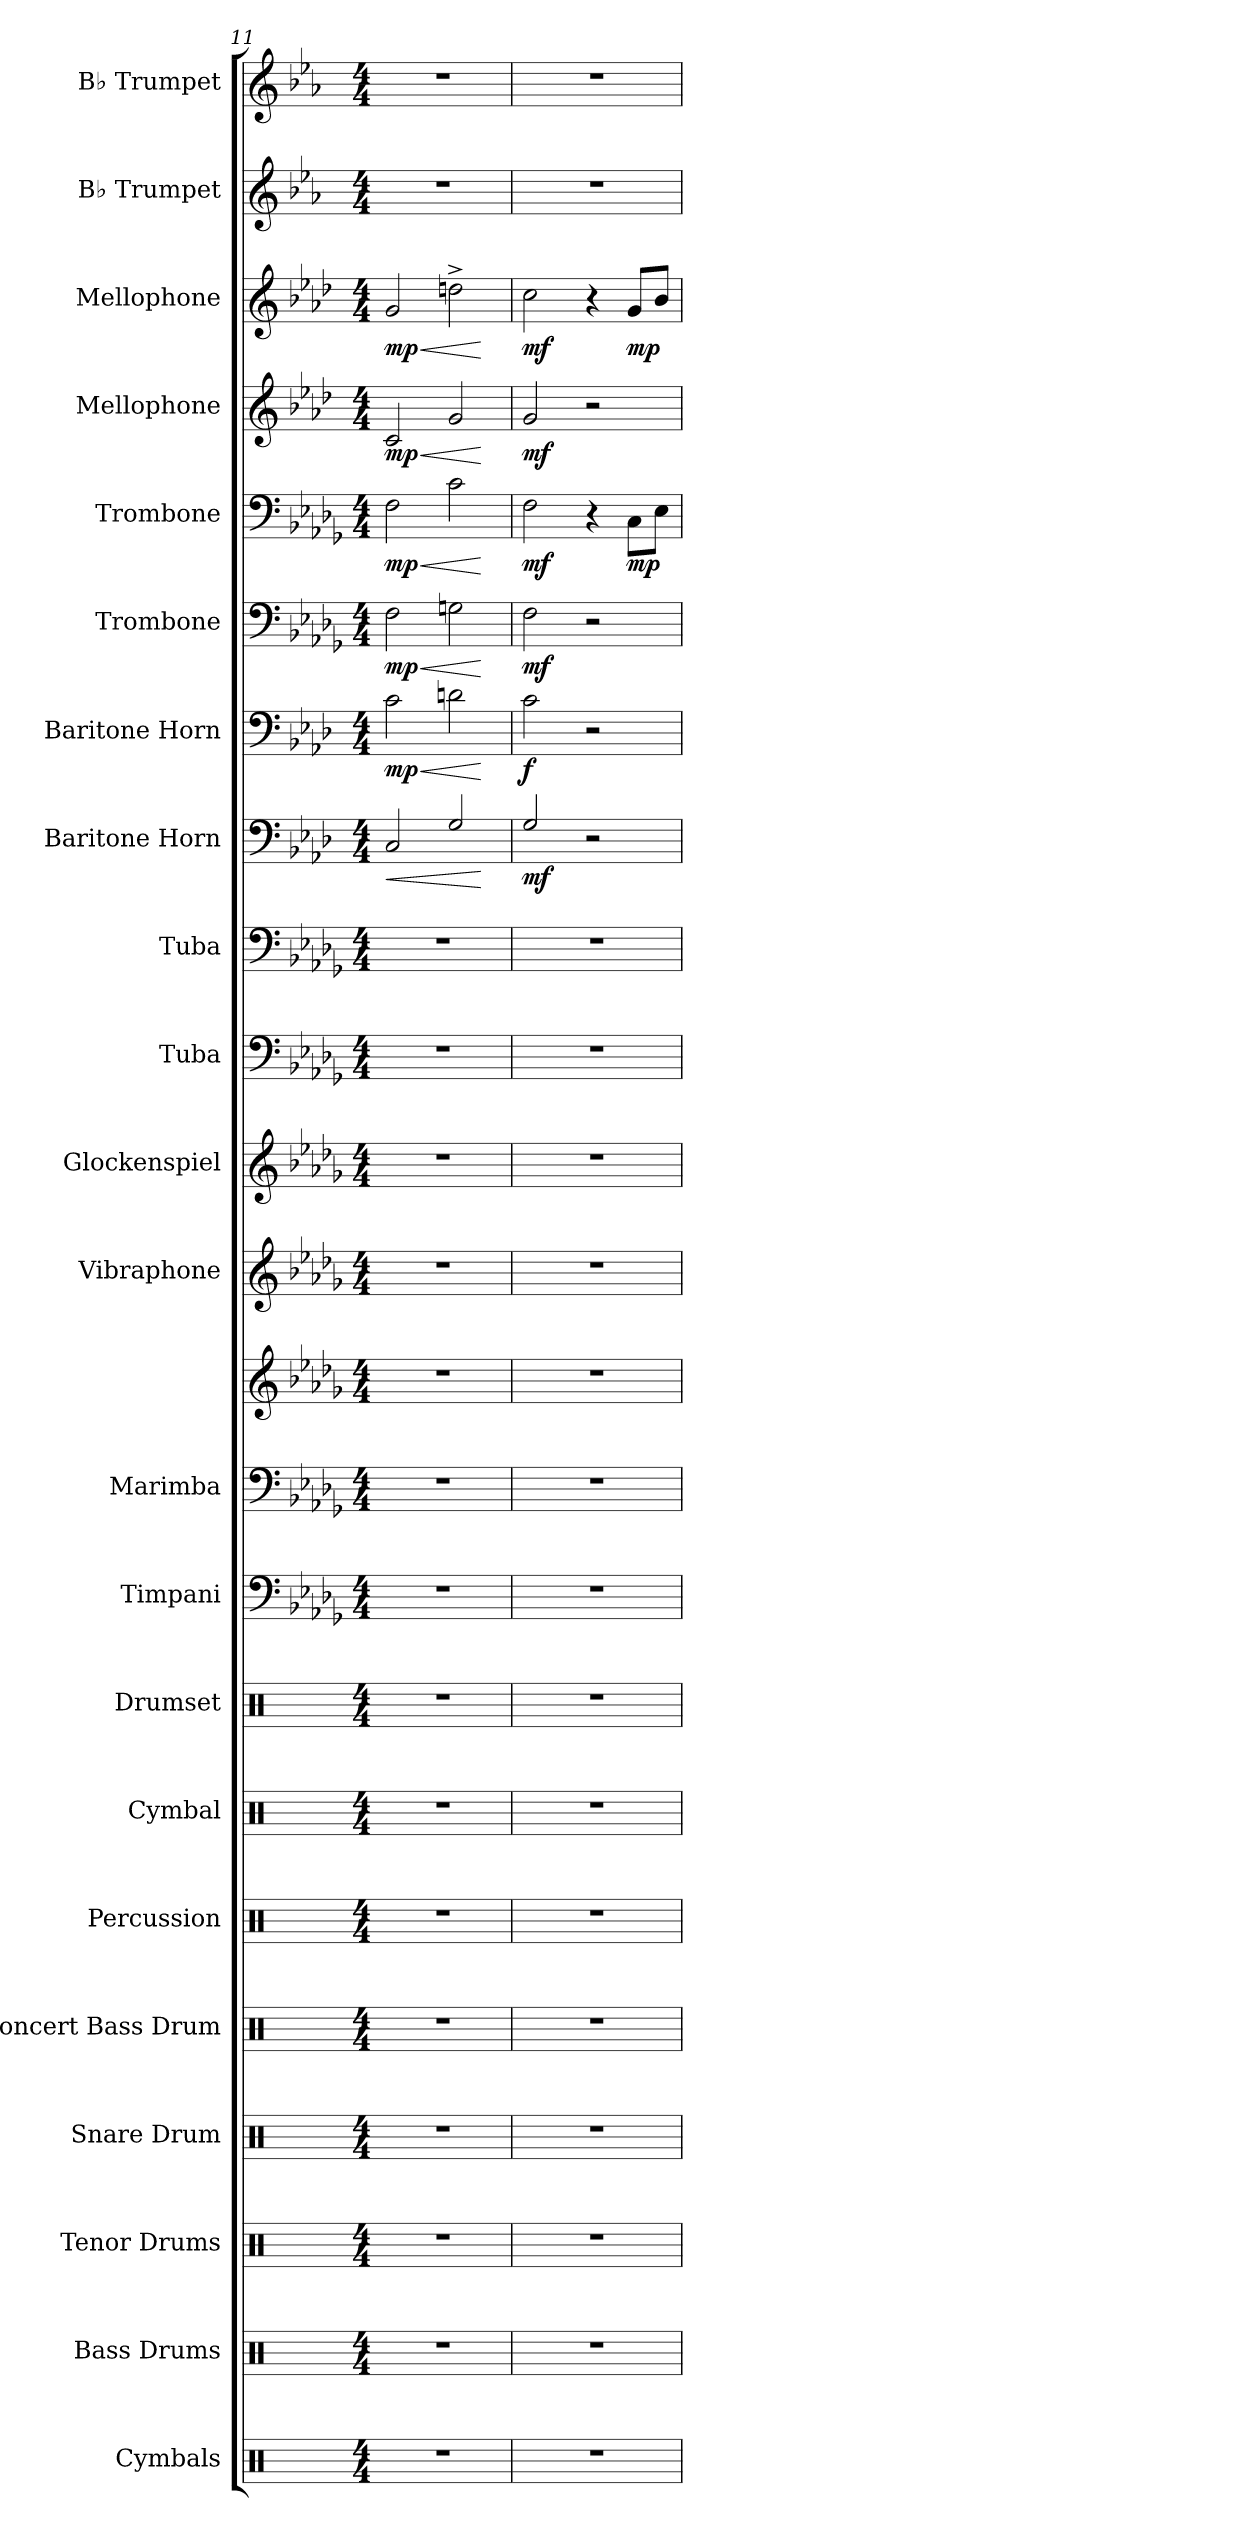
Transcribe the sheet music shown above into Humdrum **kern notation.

**kern	**kern	**kern	**kern	**kern	**kern	**kern	**kern	**kern	**kern	**kern	**kern	**kern	**kern	**kern	**kern	**dynam	**kern	**dynam	**kern	**dynam	**kern	**dynam	**kern	**dynam	**kern	**dynam	**kern	**kern
*part22	*part21	*part20	*part19	*part18	*part17	*part16	*part15	*part14	*part13	*part13	*part12	*part11	*part10	*part9	*part8	*part8	*part7	*part7	*part6	*part6	*part5	*part5	*part4	*part4	*part3	*part3	*part2	*part1
*staff23	*staff22	*staff21	*staff20	*staff19	*staff18	*staff17	*staff16	*staff15	*staff14	*staff13	*staff12	*staff11	*staff10	*staff9	*staff8	*staff8	*staff7	*staff7	*staff6	*staff6	*staff5	*staff5	*staff4	*staff4	*staff3	*staff3	*staff2	*staff1
*I"Cymbals	*I"Bass Drums	*I"Tenor Drums	*I"Snare Drum	*I"Concert Bass Drum	*I"Percussion	*I"Cymbal	*I"Drumset	*I"Timpani	*I"Marimba	*	*I"Vibraphone	*I"Glockenspiel	*I"Tuba	*I"Tuba	*I"Baritone Horn	*	*I"Baritone Horn	*	*I"Trombone	*	*I"Trombone	*	*I"Mellophone	*	*I"Mellophone	*	*I"B♭ Trumpet	*I"B♭ Trumpet
*I'Cym.	*I'B.D.	*I'T.D.	*I'S.D.	*I'Con. BD	*I'Perc.	*I'Cym.	*I'D. Set	*I'Timp.	*I'Mrm.	*	*I'Vib.	*I'Glock.	*I'Tba.	*I'Tba.	*I'Bar. Hn.	*	*I'Bar. Hn.	*	*I'Tbn.	*	*I'Tbn.	*	*I'Mello	*	*I'Mello	*	*I'B♭ Tpt.	*I'B♭ Tpt.
*clefX	*clefX	*clefX	*clefX	*clefX	*clefX	*clefX	*clefX	*clefF4	*clefF4	*clefG2	*clefG2	*clefG2	*clefF4	*clefF4	*clefF4	*	*clefF4	*	*clefF4	*	*clefF4	*	*clefG2	*	*clefG2	*	*clefG2	*clefG2
*	*	*	*	*	*	*	*	*	*	*	*	*ITrd-14c-24	*	*	*ITrd4c7	*	*ITrd4c7	*	*	*	*	*	*ITrd4c7	*	*ITrd4c7	*	*ITrd1c2	*ITrd1c2
*k[]	*k[]	*k[]	*k[]	*k[]	*k[]	*k[]	*k[]	*k[b-e-a-d-g-]	*k[b-e-a-d-g-]	*k[b-e-a-d-g-]	*k[b-e-a-d-g-]	*k[b-e-a-d-g-]	*k[b-e-a-d-g-]	*k[b-e-a-d-g-]	*k[b-e-a-d-g-]	*	*k[b-e-a-d-g-]	*	*k[b-e-a-d-g-]	*	*k[b-e-a-d-g-]	*	*k[b-e-a-d-g-]	*	*k[b-e-a-d-g-]	*	*k[b-e-a-d-g-]	*k[b-e-a-d-g-]
*M4/4	*M4/4	*M4/4	*M4/4	*M4/4	*M4/4	*M4/4	*M4/4	*M4/4	*M4/4	*M4/4	*M4/4	*M4/4	*M4/4	*M4/4	*M4/4	*	*M4/4	*	*M4/4	*	*M4/4	*	*M4/4	*	*M4/4	*	*M4/4	*M4/4
=11	=11	=11	=11	=11	=11	=11	=11	=11	=11	=11	=11	=11	=11	=11	=11	=11	=11	=11	=11	=11	=11	=11	=11	=11	=11	=11	=11	=11
!	!	!	!	!	!	!	!	!	!	!	!	!	!	!	!	!LO:HP:b	!	!LO:HP:b	!	!LO:HP:b	!	!LO:HP:b	!	!LO:HP:b	!	!LO:HP:b	!	!
!	!	!	!	!	!	!	!	!	!	!	!	!	!	!	!	!	!	!LO:DY:n=1:b	!	!LO:DY:n=1:b	!	!LO:DY:n=1:b	!	!LO:DY:n=1:b	!	!LO:DY:n=1:b	!	!
1r	1r	1r	1r	1r	1r	1r	1r	1r	1r	1r	1r	1r	1r	1r	2FF/	<	2F\	< mp	2F\	< mp	2F\	< mp	2F/	< mp	2c/	< mp	1r	1r
.	.	.	.	.	.	.	.	.	.	.	.	.	.	.	2C/	.	2Gn\	.	2Gn\	.	2c\	.	2c/	.	2gn^\	.	.	.
.	.	.	.	.	.	.	.	.	.	.	.	.	.	.	.	[	.	[	.	[	.	[	.	[	.	[	.	.
=12	=12	=12	=12	=12	=12	=12	=12	=12	=12	=12	=12	=12	=12	=12	=12	=12	=12	=12	=12	=12	=12	=12	=12	=12	=12	=12	=12	=12
!	!	!	!	!	!	!	!	!	!	!	!	!	!	!	!	!LO:DY:b	!	!LO:DY:b	!	!LO:DY:b	!	!LO:DY:b	!	!LO:DY:b	!	!LO:DY:b	!	!
1r	1r	1r	1r	1r	1r	1r	1r	1r	1r	1r	1r	1r	1r	1r	2C/	mf	2F\	f	2F\	mf	2F\	mf	2c/	mf	2f\	mf	1r	1r
.	.	.	.	.	.	.	.	.	.	.	.	.	.	.	2r	.	2r	.	2r	.	4r	.	2r	.	4r	.	.	.
!	!	!	!	!	!	!	!	!	!	!	!	!	!	!	!	!	!	!	!	!	!	!LO:DY:b	!	!	!	!LO:DY:b	!	!
.	.	.	.	.	.	.	.	.	.	.	.	.	.	.	.	.	.	.	.	.	8C\L	mp	.	.	8c/L	mp	.	.
.	.	.	.	.	.	.	.	.	.	.	.	.	.	.	.	.	.	.	.	.	8E-\J	.	.	.	8e-/J	.	.	.
=	=	=	=	=	=	=	=	=	=	=	=	=	=	=	=	=	=	=	=	=	=	=	=	=	=	=	=	=
*-	*-	*-	*-	*-	*-	*-	*-	*-	*-	*-	*-	*-	*-	*-	*-	*-	*-	*-	*-	*-	*-	*-	*-	*-	*-	*-	*-	*-
